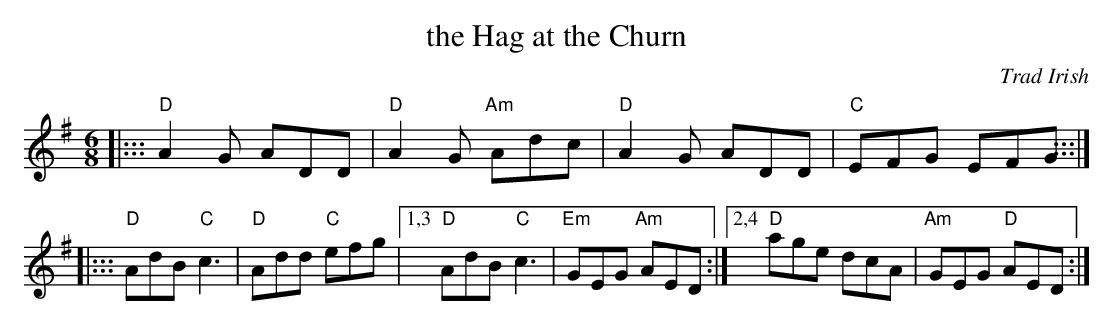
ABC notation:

X:1
T: the Hag at the Churn
L: 1/8
M: 6/8
C: Trad Irish
K: Dmix
|::: "D"A2G ADD | "D"A2G "Am"Adc | "D"A2G ADD | "C"EFG EFG :::|
|::: "D"AdB "C"c3  | "D"Add "C"efg |1,3 "D"AdB "C"c3  | "Em"GEG "Am"AED \
                                  :|2,4 "D"age dcA | "Am"GEG "D"AED :|
